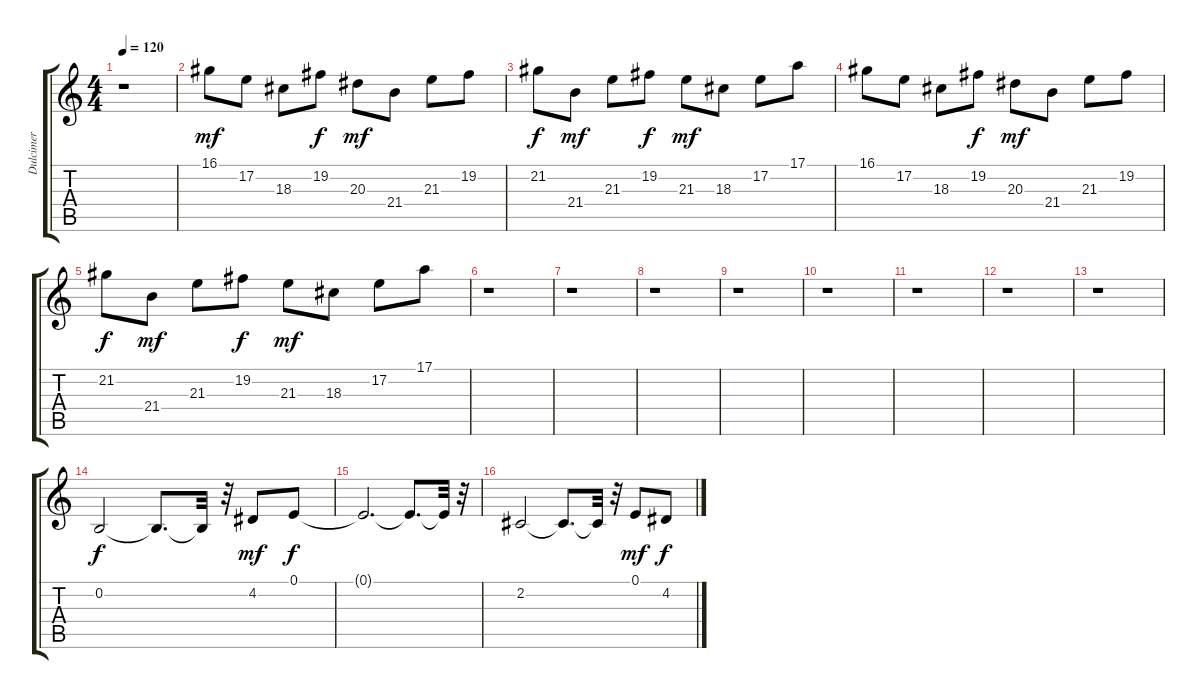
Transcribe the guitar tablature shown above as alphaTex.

\track ("Dulcimer  " "Dulcimer  ") {instrument dulcimer}
\staff {score tabs}
\tuning (E4 B3 G3 D3 A2 E2) {hide}
\ts (4 4)
\tempo 120
\clef g2
\ks c
r.1{dy mf} |
16.1.8 17.2.8 18.3.8 19.2.8{dy f} 20.3.8{dy mf} 21.4.8 21.3.8 19.2.8 |
21.2.8{dy f} 21.4.8{dy mf} 21.3.8 19.2.8{dy f} 21.3.8{dy mf} 18.3.8 17.2.8 17.1.8 |
16.1.8 17.2.8 18.3.8 19.2.8{dy f} 20.3.8{dy mf} 21.4.8 21.3.8 19.2.8 |
21.2.8{dy f} 21.4.8{dy mf} 21.3.8 19.2.8{dy f} 21.3.8{dy mf} 18.3.8 17.2.8 17.1.8 |
r.1 |
r.1 |
r.1 |
r.1 |
r.1 |
r.1 |
r.1 |
r.1 |
0.2.2{dy f} 0.2{t}.8{d} 0.2{t}.32 r.32 4.2.8{dy mf} 0.1.8{dy f} |
0.1{t}.2{d} 0.1{t}.8{d} 0.1{t}.32 r.32 |
2.2.2 2.2{t}.8{d} 2.2{t}.32 r.32 0.1.8{dy mf} 4.2.8{dy f}
